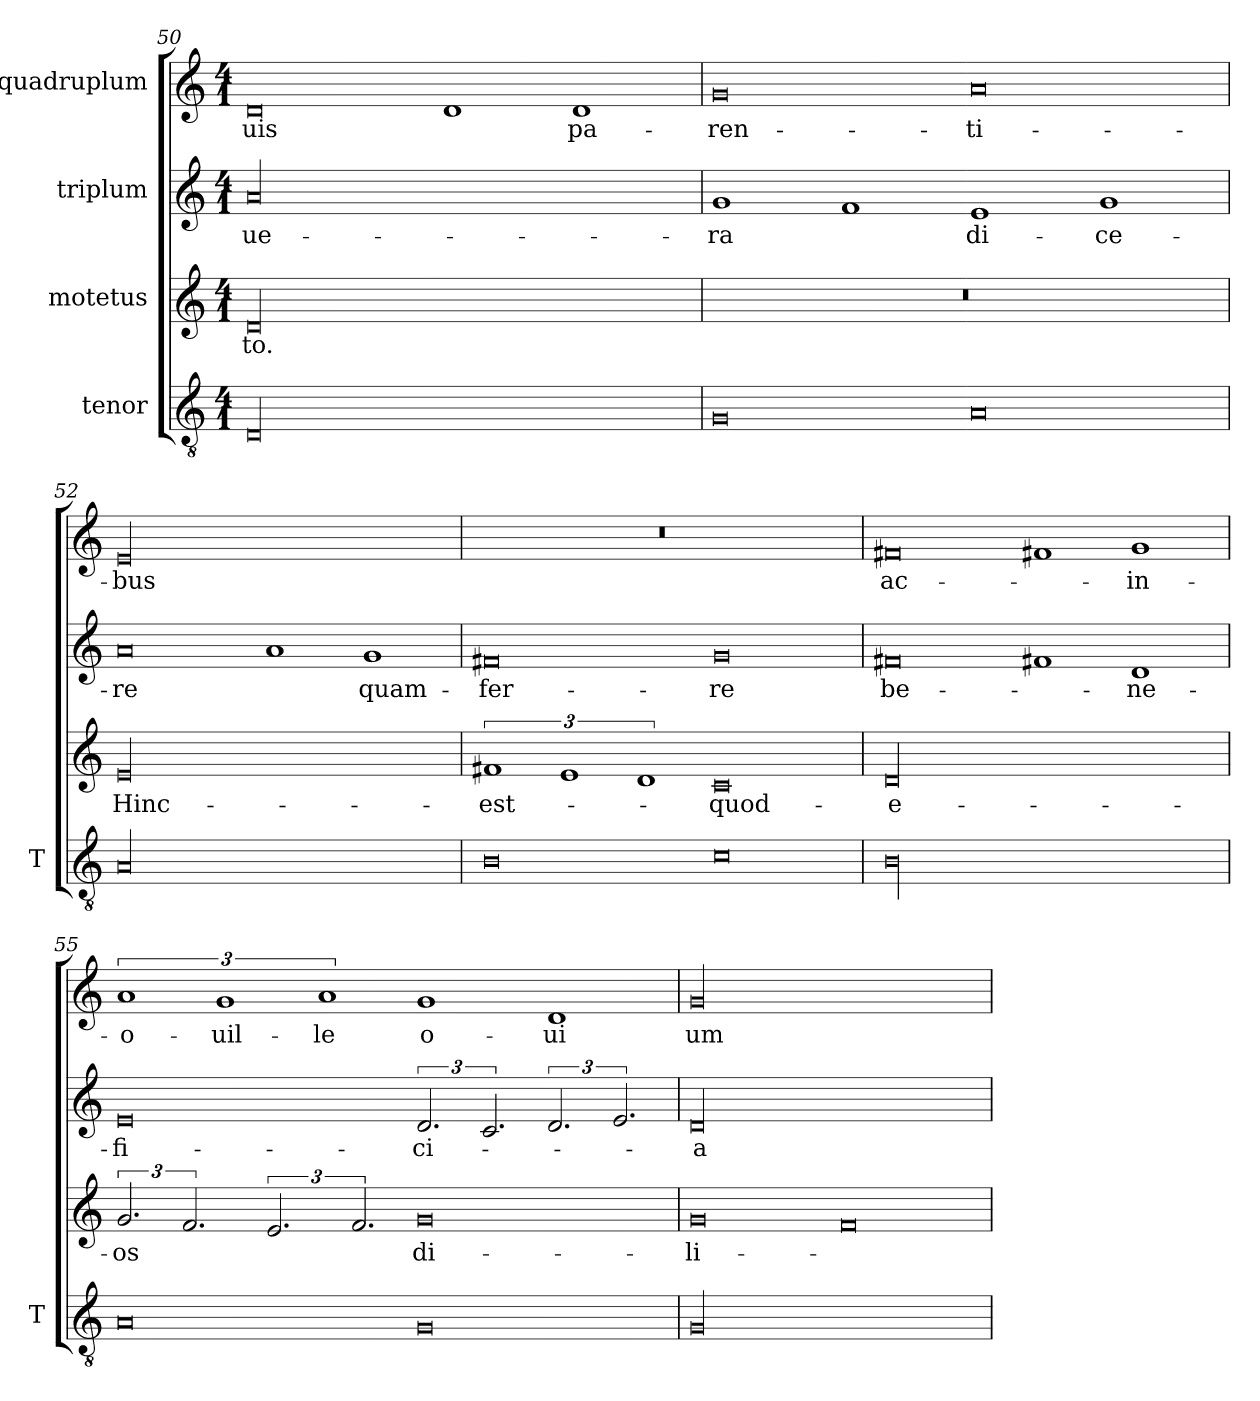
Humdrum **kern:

**kern	**kern	**text	**kern	**text	**kern	**text
*part4	*part3	*part3	*part2	*part2	*part1	*part1
*staff4	*staff3	*staff3	*staff2	*staff2	*staff1	*staff1
*I"tenor	*I"motetus	*	*I"triplum	*	*I"quadruplum	*
*I'T	*	*	*	*	*	*
*clefGv2	*clefG2	*	*clefG2	*	*clefG2	*
*k[]	*k[]	*	*k[]	*	*k[]	*
*C:	*C:	*	*C:	*	*C:	*
*M4/1	*M4/1	*	*M4/1	*	*M4/1	*
=50	=50	=50	=50	=50	=50	=50
00D/	00d/	-to.	00a/	ue-	0d/	-uis
.	.	.	.	.	1d/	.
.	.	.	.	.	1d/	pa-
!!LO:PB:g=z
=51	=51	=51	=51	=51	=51	=51
0G/	00r	.	1g/	-ra	0g/	-ren-
.	.	.	1f/	.	.	.
0A/	.	.	1e/	di-	0a/	-ti-
.	.	.	1g/	-ce-	.	.
=52	=52	=52	=52	=52	=52	=52
00A/	00e/	Hinc-	0a/	-re	00e/	-bus
.	.	.	1a/	.	.	.
.	.	.	1g/	quam-	.	.
=53	=53	=53	=53	=53	=53	=53
0B\	3%2f#Xi/	est-	0f#Xi/	fer-	00r	.
.	3%2e/	.	.	.	.	.
.	3%2d/	.	.	.	.	.
0c\	0c/	quod-	0g/	-re	.	.
=54	=54	=54	=54	=54	=54	=54
00B\	00d/	e-	0f#Xi/	be-	0f#Xi/	ac-
.	.	.	1f#Xi/	.	1f#Xi/	.
.	.	.	1d/	-ne-	1g/	in-
=55	=55	=55	=55	=55	=55	=55
0A/	3.g/	-os	0e/	-fi-	3%2a/	o-
.	3.f/	.	.	.	.	.
.	.	.	.	.	3%2g/	-uil-
.	3.e/	.	.	.	.	.
.	.	.	.	.	3%2a/	-le
.	3.f/	.	.	.	.	.
0G/	0g/	di-	3.d/	-ci-	1g/	o-
.	.	.	3.c/	.	.	.
.	.	.	3.d/	.	1d/	-ui
.	.	.	3.e/	.	.	.
!!LO:LB:g=z
=56	=56	=56	=56	=56	=56	=56
00G/	0g/	-li-	00d/	-a	00g/	um-
.	0f/	.	.	.	.	.
=	=	=	=	=	=	=
*-	*-	*-	*-	*-	*-	*-
